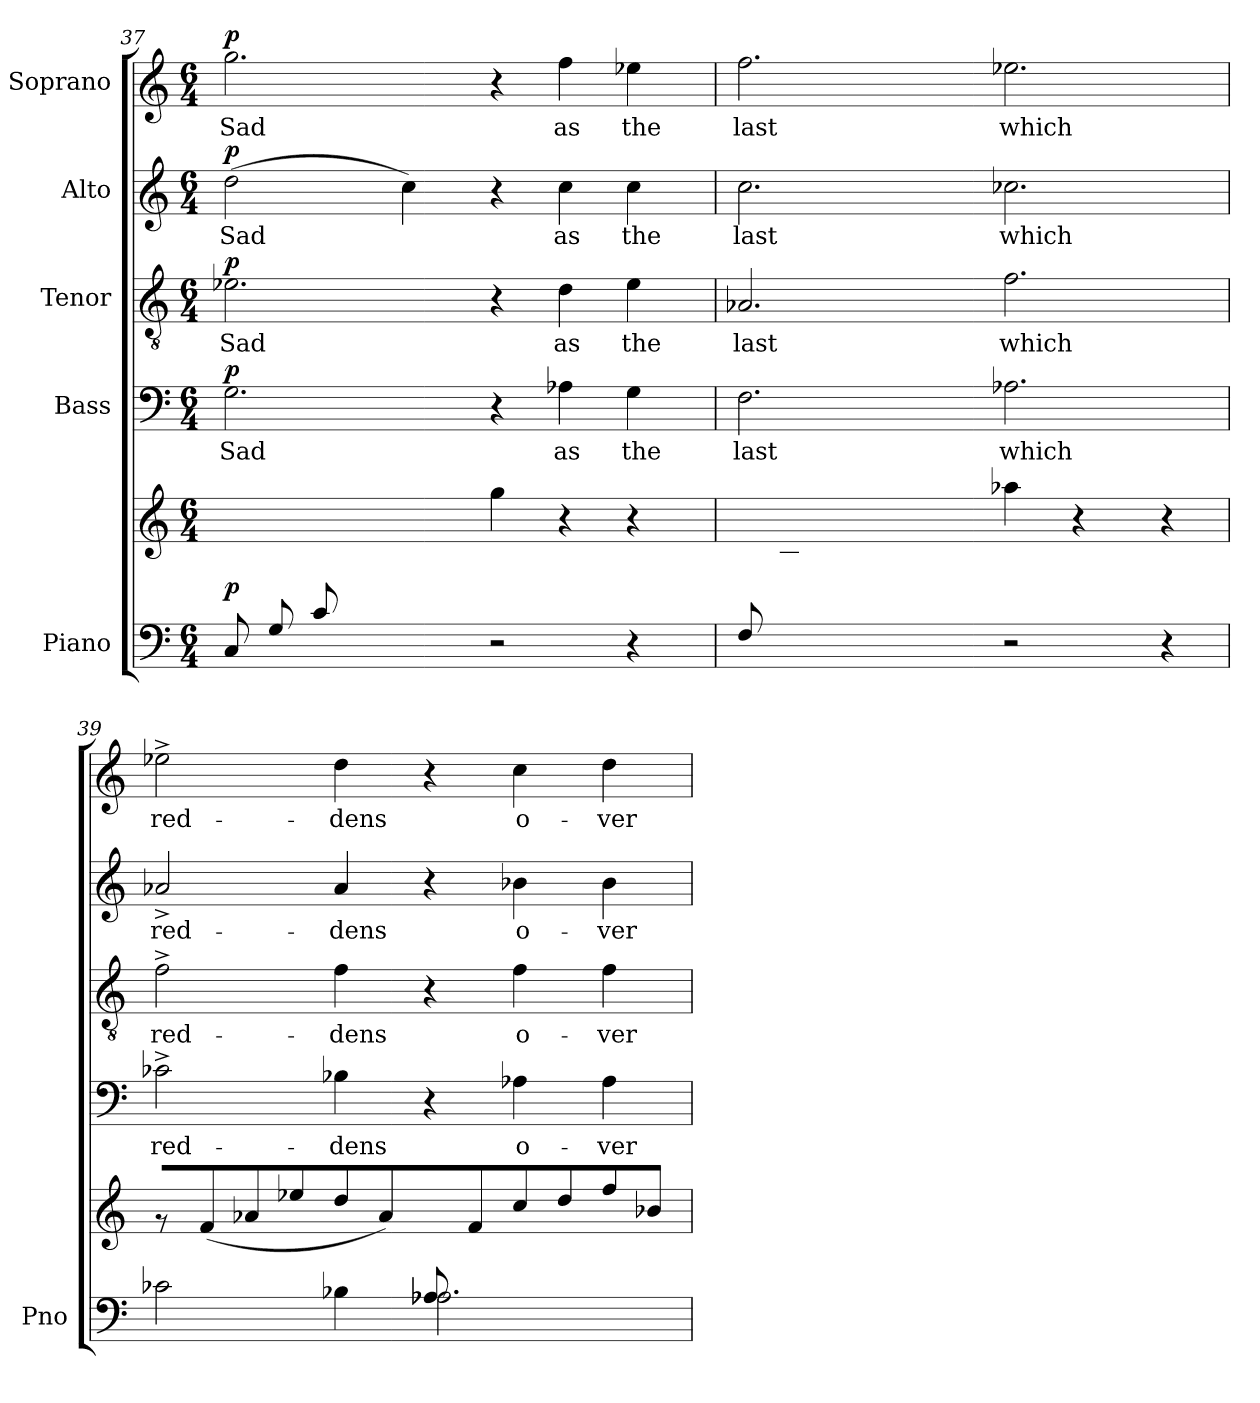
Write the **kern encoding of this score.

**kern	**kern	**dynam	**kern	**text	**dynam	**kern	**text	**dynam	**kern	**text	**dynam	**kern	**text	**dynam
*part5	*part5	*part5	*part4	*part4	*part4	*part3	*part3	*part3	*part2	*part2	*part2	*part1	*part1	*part1
*staff6	*staff5	*staff5/6	*staff4	*staff4	*staff4	*staff3	*staff3	*staff3	*staff2	*staff2	*staff2	*staff1	*staff1	*staff1
*I"Piano	*	*	*I"Bass	*	*	*I"Tenor	*	*	*I"Alto	*	*	*I"Soprano	*	*
*I'Pno	*	*	*	*	*	*	*	*	*	*	*	*	*	*
*clefF4	*clefG2	*	*clefF4	*	*	*clefGv2	*	*	*clefG2	*	*	*clefG2	*	*
*k[]	*k[]	*	*k[]	*	*	*k[]	*	*	*k[]	*	*	*k[]	*	*
*M6/4	*M6/4	*	*M6/4	*	*	*M6/4	*	*	*M6/4	*	*	*M6/4	*	*
=37	=37	=37	=37	=37	=37	=37	=37	=37	=37	=37	=37	=37	=37	=37
*^	*	*	*	*	*	*	*	*	*	*	*	*	*	*
!	!	!	!LO:DY:b	!	!LO:LY:b	!LO:DY:a	!	!LO:LY:b	!LO:DY:a	!	!LO:LY:b	!LO:DY:a	!	!LO:LY:b	!LO:DY:a
(>8C/L	2.ryy	4.ryy	p	2.G\	Sad	p	2.e-X\	Sad	p	(>2dd\	Sad	p	2.gg\	Sad	p
8G/	.	.	.	.	.	.	.	.	.	.	.	.	.	.	.
8c/	.	.	.	.	.	.	.	.	.	.	.	.	.	.	.
1ryy	.	8g\	.	.	.	.	.	.	.	.	.	.	.	.	.
.	.	8ee-X\	.	.	.	.	.	.	.	4cc\)	.	.	.	.	.
.	.	8cc\J	.	.	.	.	.	.	.	.	.	.	.	.	.
.	2r	4gg\)	.	4r	.	.	4r	.	.	4r	.	.	4r	.	.
!	!	!	!	!	!LO:LY:b	!	!	!LO:LY:b	!	!	!LO:LY:b	!	!	!LO:LY:b	!
.	.	4r	.	4A-X\	as	.	4d\	as	.	4cc\	as	.	4ff\	as	.
!	!	!	!	!	!LO:LY:b	!	!	!LO:LY:b	!	!	!LO:LY:b	!	!	!LO:LY:b	!
.	4r	4r	.	4G\	the	.	4e-\	the	.	4cc\	the	.	4ee-X\	the	.
8ryy	.	.	.	.	.	.	.	.	.	.	.	.	.	.	.
=38	=38	=38	=38	=38	=38	=38	=38	=38	=38	=38	=38	=38	=38	=38	=38
!	!	!	!	!	!LO:LY:b	!	!	!LO:LY:b	!	!	!LO:LY:b	!	!	!LO:LY:b	!
(>8F/L	2.ryy	8ryy	.	2.F\	last	.	2.A-X/	last	.	2.cc\	last	.	2.ff\	last	.
1ryy	.	8c\	.	.	.	.	.	.	.	.	.	.	.	.	.
.	.	8f\	.	.	.	.	.	.	.	.	.	.	.	.	.
.	.	8b-X\	.	.	.	.	.	.	.	.	.	.	.	.	.
.	.	8ff\	.	.	.	.	.	.	.	.	.	.	.	.	.
.	.	8cc\J	.	.	.	.	.	.	.	.	.	.	.	.	.
!	!	!	!	!	!LO:LY:b	!	!	!LO:LY:b	!	!	!LO:LY:b	!	!	!LO:LY:b	!
.	2r	4aa-X\)	.	2.A-X\	which	.	2.f\	which	.	2.cc-X\	which	.	2.ee-X\	which	.
.	.	4r	.	.	.	.	.	.	.	.	.	.	.	.	.
4.ryy	.	.	.	.	.	.	.	.	.	.	.	.	.	.	.
.	4r	4r	.	.	.	.	.	.	.	.	.	.	.	.	.
=39	=39	=39	=39	=39	=39	=39	=39	=39	=39	=39	=39	=39	=39	=39	=39
!	!	!	!	!	!LO:LY:b	!	!	!LO:LY:b	!	!	!LO:LY:b	!	!	!LO:LY:b	!
2.ryy	2c-X\	8r	.	2c-X^\	red-	.	2f^\	red-	.	2a-X^/	red-	.	2ee-X^\	red-	.
.	.	(<8f/L	.	.	.	.	.	.	.	.	.	.	.	.	.
.	.	8a-X/	.	.	.	.	.	.	.	.	.	.	.	.	.
.	.	8ee-X/	.	.	.	.	.	.	.	.	.	.	.	.	.
!	!	!	!	!	!LO:LY:b	!	!	!LO:LY:b	!	!	!LO:LY:b	!	!	!LO:LY:b	!
.	4B-X\	8dd/	.	4B-X\	-dens	.	4f\	-dens	.	4a-/	-dens	.	4dd\	-dens	.
.	.	8a-/J)	.	.	.	.	.	.	.	.	.	.	.	.	.
(>8A-X/L	2.A-X\	8ryy	.	4r	.	.	4r	.	.	4r	.	.	4r	.	.
2ryy	.	8f\	.	.	.	.	.	.	.	.	.	.	.	.	.
!	!	!	!	!	!LO:LY:b	!	!	!LO:LY:b	!	!	!LO:LY:b	!	!	!LO:LY:b	!
.	.	8cc\	.	4A-X\	o-	.	4f\	o-	.	4b-X\	o-	.	4cc\	o-	.
.	.	8dd\	.	.	.	.	.	.	.	.	.	.	.	.	.
!	!	!	!	!	!LO:LY:b	!	!	!LO:LY:b	!	!	!LO:LY:b	!	!	!LO:LY:b	!
.	.	8ff\	.	4A-\	-ver	.	4f\	-ver	.	4b-\	-ver	.	4dd\	-ver	.
8ryy	.	8b-X\J)	.	.	.	.	.	.	.	.	.	.	.	.	.
*v	*v	*	*	*	*	*	*	*	*	*	*	*	*	*	*
=	=	=	=	=	=	=	=	=	=	=	=	=	=	=
*-	*-	*-	*-	*-	*-	*-	*-	*-	*-	*-	*-	*-	*-	*-
